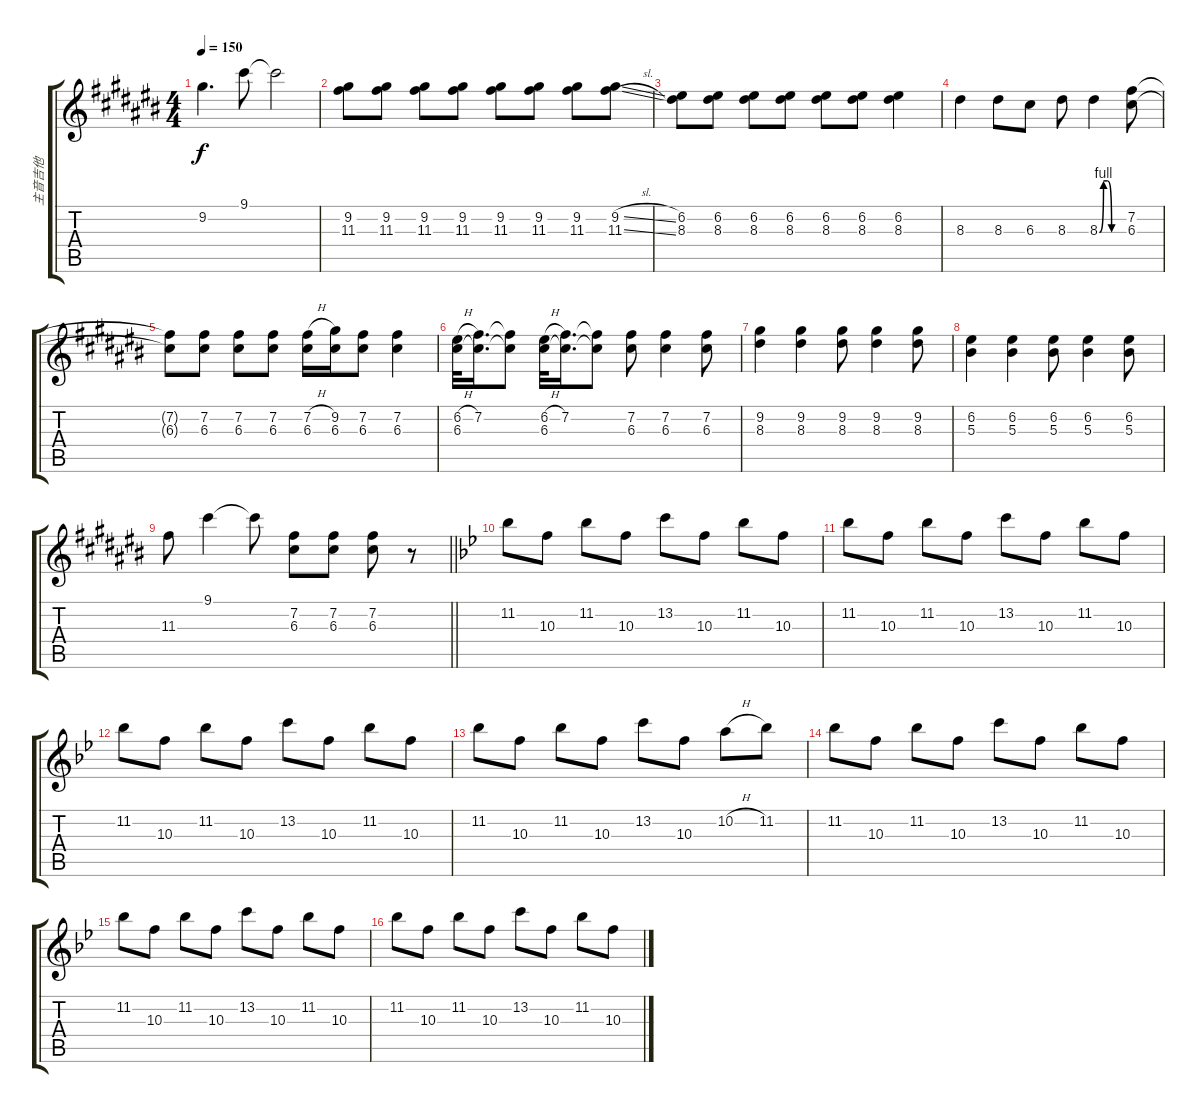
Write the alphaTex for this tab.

\track ("主音吉他" "主音吉他") {instrument distortionguitar}
\staff {score tabs}
\tuning (E4 B3 G3 D3 A2 E2) {hide}
\ts (4 4)
\tempo 150
\clef g2
\ks c#
9.2.4{d dy f} 9.1.8 9.1{t}.2 |
(9.2 11.3).8 (9.2 11.3).8 (9.2 11.3).8 (9.2 11.3).8 (9.2 11.3).8 (9.2 11.3).8 (9.2 11.3).8 (9.2{sl} 11.3{sl}).8 |
(6.2 8.3).8 (6.2 8.3).8 (6.2 8.3).8 (6.2 8.3).8 (6.2 8.3).8 (6.2 8.3).8 (6.2 8.3).4 |
8.3.4 8.3.8 6.3.8 8.3.8 8.3{be (custom 0 0 10 4 20 4 30 0 60 0)}.4 (7.2 6.3).8 |
(7.2{t} 6.3{t}).8 (7.2 6.3).8 (7.2 6.3).8 (7.2 6.3).8 (7.2{h} 6.3).16 (9.2 6.3).16 (7.2 6.3).8 (7.2 6.3).4 |
(6.2{h} 6.3).32 (7.2 6.3{t}).16{d} (7.2{t} 6.3{t}).8 (6.2{h} 6.3).32 (7.2 6.3{t}).16{d} (7.2{t} 6.3{t}).8 (7.2 6.3).8 (7.2 6.3).4 (7.2 6.3).8 |
(9.2 8.3).4 (9.2 8.3).4 (9.2 8.3).8 (9.2 8.3).4 (9.2 8.3).8 |
(6.2 5.3).4 (6.2 5.3).4 (6.2 5.3).8 (6.2 5.3).4 (6.2 5.3).8 |
\barLineRight lightlight
11.3.8 9.1.4 9.1{t}.8 (7.2 6.3).8 (7.2 6.3).8 (7.2 6.3).8 r.8 |
\ks bb
11.2.8 10.3.8 11.2.8 10.3.8 13.2.8 10.3.8 11.2.8 10.3.8 |
11.2.8 10.3.8 11.2.8 10.3.8 13.2.8 10.3.8 11.2.8 10.3.8 |
11.2.8 10.3.8 11.2.8 10.3.8 13.2.8 10.3.8 11.2.8 10.3.8 |
11.2.8 10.3.8 11.2.8 10.3.8 13.2.8 10.3.8 10.2{h}.8 11.2.8 |
11.2.8 10.3.8 11.2.8 10.3.8 13.2.8 10.3.8 11.2.8 10.3.8 |
11.2.8 10.3.8 11.2.8 10.3.8 13.2.8 10.3.8 11.2.8 10.3.8 |
11.2.8 10.3.8 11.2.8 10.3.8 13.2.8 10.3.8 11.2.8 10.3.8
